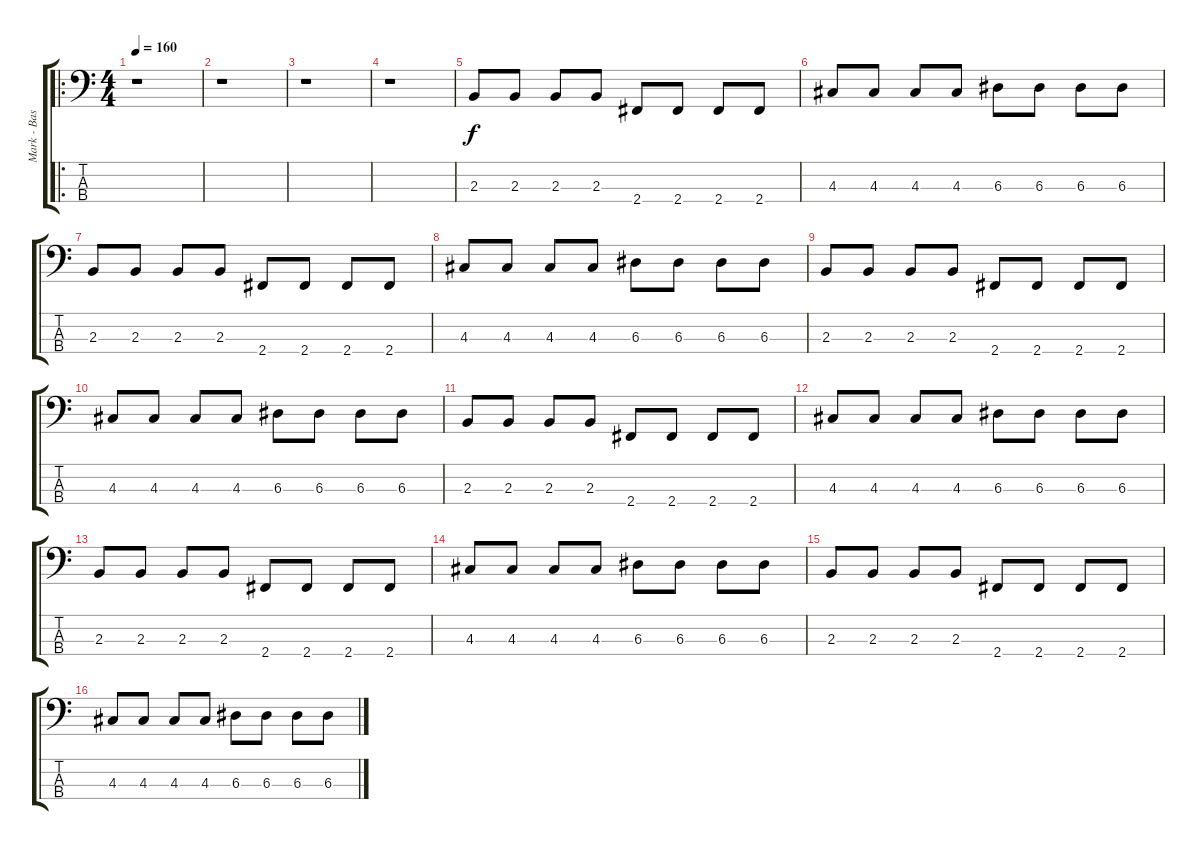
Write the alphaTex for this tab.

\track ("Mark - Bass" "Mark - Bas") {instrument electricbassfinger}
\staff {score tabs}
\tuning (G2 D2 A1 E1) {hide}
\ro
\ts (4 4)
\tempo 160
\clef f4
\ks c
r.1{dy f instrument electricbassfinger} |
r.1 |
r.1 |
r.1 |
2.3.8 2.3.8 2.3.8 2.3.8 2.4.8 2.4.8 2.4.8 2.4.8 |
4.3.8 4.3.8 4.3.8 4.3.8 6.3.8 6.3.8 6.3.8 6.3.8 |
2.3.8 2.3.8 2.3.8 2.3.8 2.4.8 2.4.8 2.4.8 2.4.8 |
4.3.8 4.3.8 4.3.8 4.3.8 6.3.8 6.3.8 6.3.8 6.3.8 |
2.3.8 2.3.8 2.3.8 2.3.8 2.4.8 2.4.8 2.4.8 2.4.8 |
4.3.8 4.3.8 4.3.8 4.3.8 6.3.8 6.3.8 6.3.8 6.3.8 |
2.3.8 2.3.8 2.3.8 2.3.8 2.4.8 2.4.8 2.4.8 2.4.8 |
4.3.8 4.3.8 4.3.8 4.3.8 6.3.8 6.3.8 6.3.8 6.3.8 |
2.3.8 2.3.8 2.3.8 2.3.8 2.4.8 2.4.8 2.4.8 2.4.8 |
4.3.8 4.3.8 4.3.8 4.3.8 6.3.8 6.3.8 6.3.8 6.3.8 |
2.3.8 2.3.8 2.3.8 2.3.8 2.4.8 2.4.8 2.4.8 2.4.8 |
4.3.8 4.3.8 4.3.8 4.3.8 6.3.8 6.3.8 6.3.8 6.3.8
